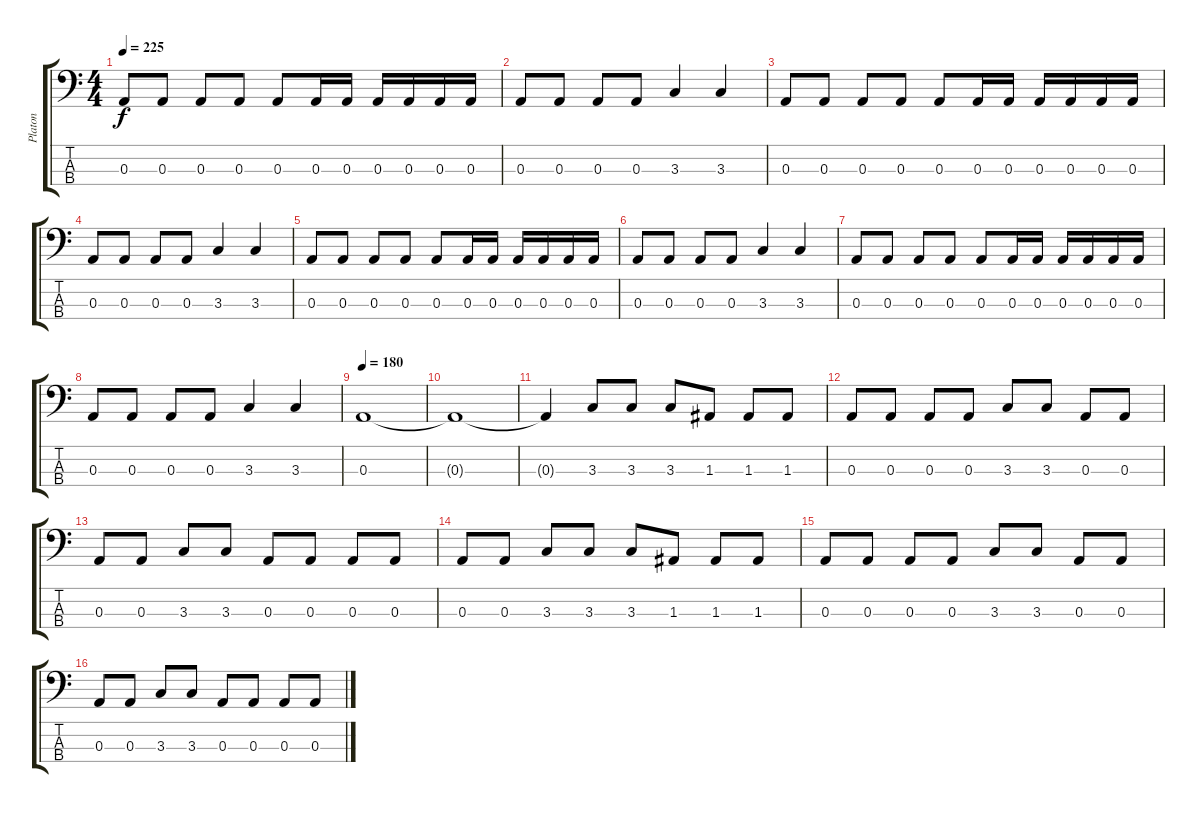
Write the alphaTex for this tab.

\track ("Platon" "Platon") {instrument electricbassfinger}
\staff {score tabs}
\tuning (G2 D2 A1 E1) {hide}
\ts (4 4)
\tempo 225
\clef f4
\ks c
0.3.8{dy f} 0.3.8 0.3.8 0.3.8 0.3.8 0.3.16 0.3.16 0.3.16 0.3.16 0.3.16 0.3.16 |
0.3.8 0.3.8 0.3.8 0.3.8 3.3.4 3.3.4 |
0.3.8 0.3.8 0.3.8 0.3.8 0.3.8 0.3.16 0.3.16 0.3.16 0.3.16 0.3.16 0.3.16 |
0.3.8 0.3.8 0.3.8 0.3.8 3.3.4 3.3.4 |
0.3.8 0.3.8 0.3.8 0.3.8 0.3.8 0.3.16 0.3.16 0.3.16 0.3.16 0.3.16 0.3.16 |
0.3.8 0.3.8 0.3.8 0.3.8 3.3.4 3.3.4 |
0.3.8 0.3.8 0.3.8 0.3.8 0.3.8 0.3.16 0.3.16 0.3.16 0.3.16 0.3.16 0.3.16 |
0.3.8 0.3.8 0.3.8 0.3.8 3.3.4 3.3.4 |
\tempo 180
0.3.1 |
0.3{t}.1 |
0.3{t}.4 3.3.8 3.3.8 3.3.8 1.3.8 1.3.8 1.3.8 |
0.3.8 0.3.8 0.3.8 0.3.8 3.3.8 3.3.8 0.3.8 0.3.8 |
0.3.8 0.3.8 3.3.8 3.3.8 0.3.8 0.3.8 0.3.8 0.3.8 |
0.3.8 0.3.8 3.3.8 3.3.8 3.3.8 1.3.8 1.3.8 1.3.8 |
0.3.8 0.3.8 0.3.8 0.3.8 3.3.8 3.3.8 0.3.8 0.3.8 |
0.3.8 0.3.8 3.3.8 3.3.8 0.3.8 0.3.8 0.3.8 0.3.8
